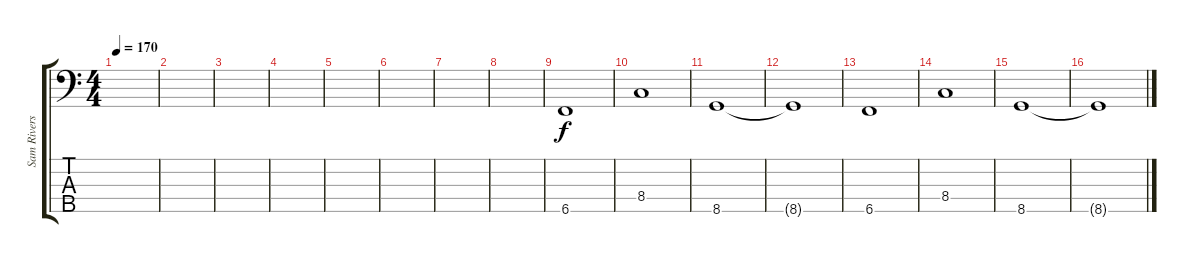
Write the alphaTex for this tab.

\track ("Sam Rivers" "Sam Rivers") {instrument electricbassfinger}
\staff {score tabs}
\tuning (G2 D2 A1 E1 B0) {hide}
\ts (4 4)
\tempo 170
\clef f4
\ks c
|
|
|
|
|
|
|
|
6.5.1 |
8.4.1 |
8.5.1 |
8.5{t}.1 |
6.5.1 |
8.4.1 |
8.5.1 |
8.5{t}.1
